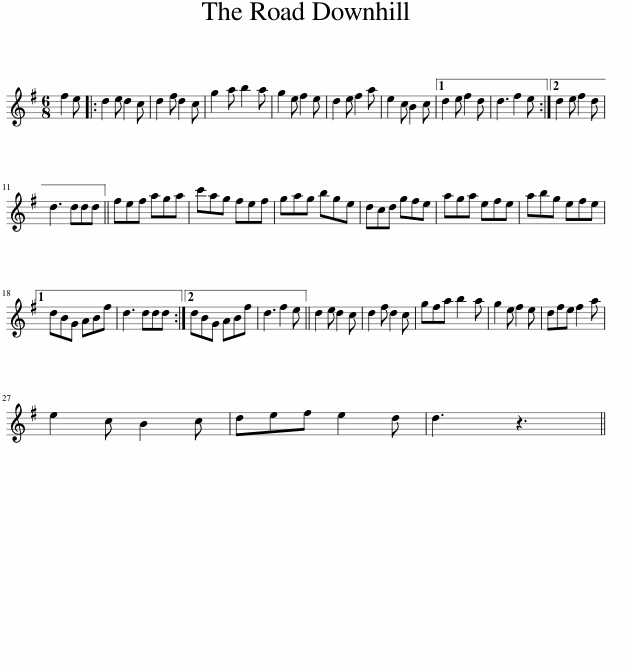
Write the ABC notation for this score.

X:1
L:1/8
M:6/8
I:linebreak $
K:G
V:1 treble
V:1
 f2 e |: d2 e d2 c | d2 f d2 c | g2 a b2 a | g2 e f2 e | %5
 d2 e f2 a | e2 c B2 c |1 d2 e f2 d | d3 f2 e :|2 d2 e f2 d |$ %10
 d3 ddd || fef aga | c'ag fef | gag bge | dcd gfe | %15
 aga efe | abg efe |1$ dBG ABf | d3 ddd :|2 dBG ABf | %20
 d3 f2 e || d2 e d2 c | d2 f d2 c | gfa b2 a | g2 e f2 e | %25
 dfe f2 a |$ e2 c B2 c | def e2 d | d3 z3 || %29
